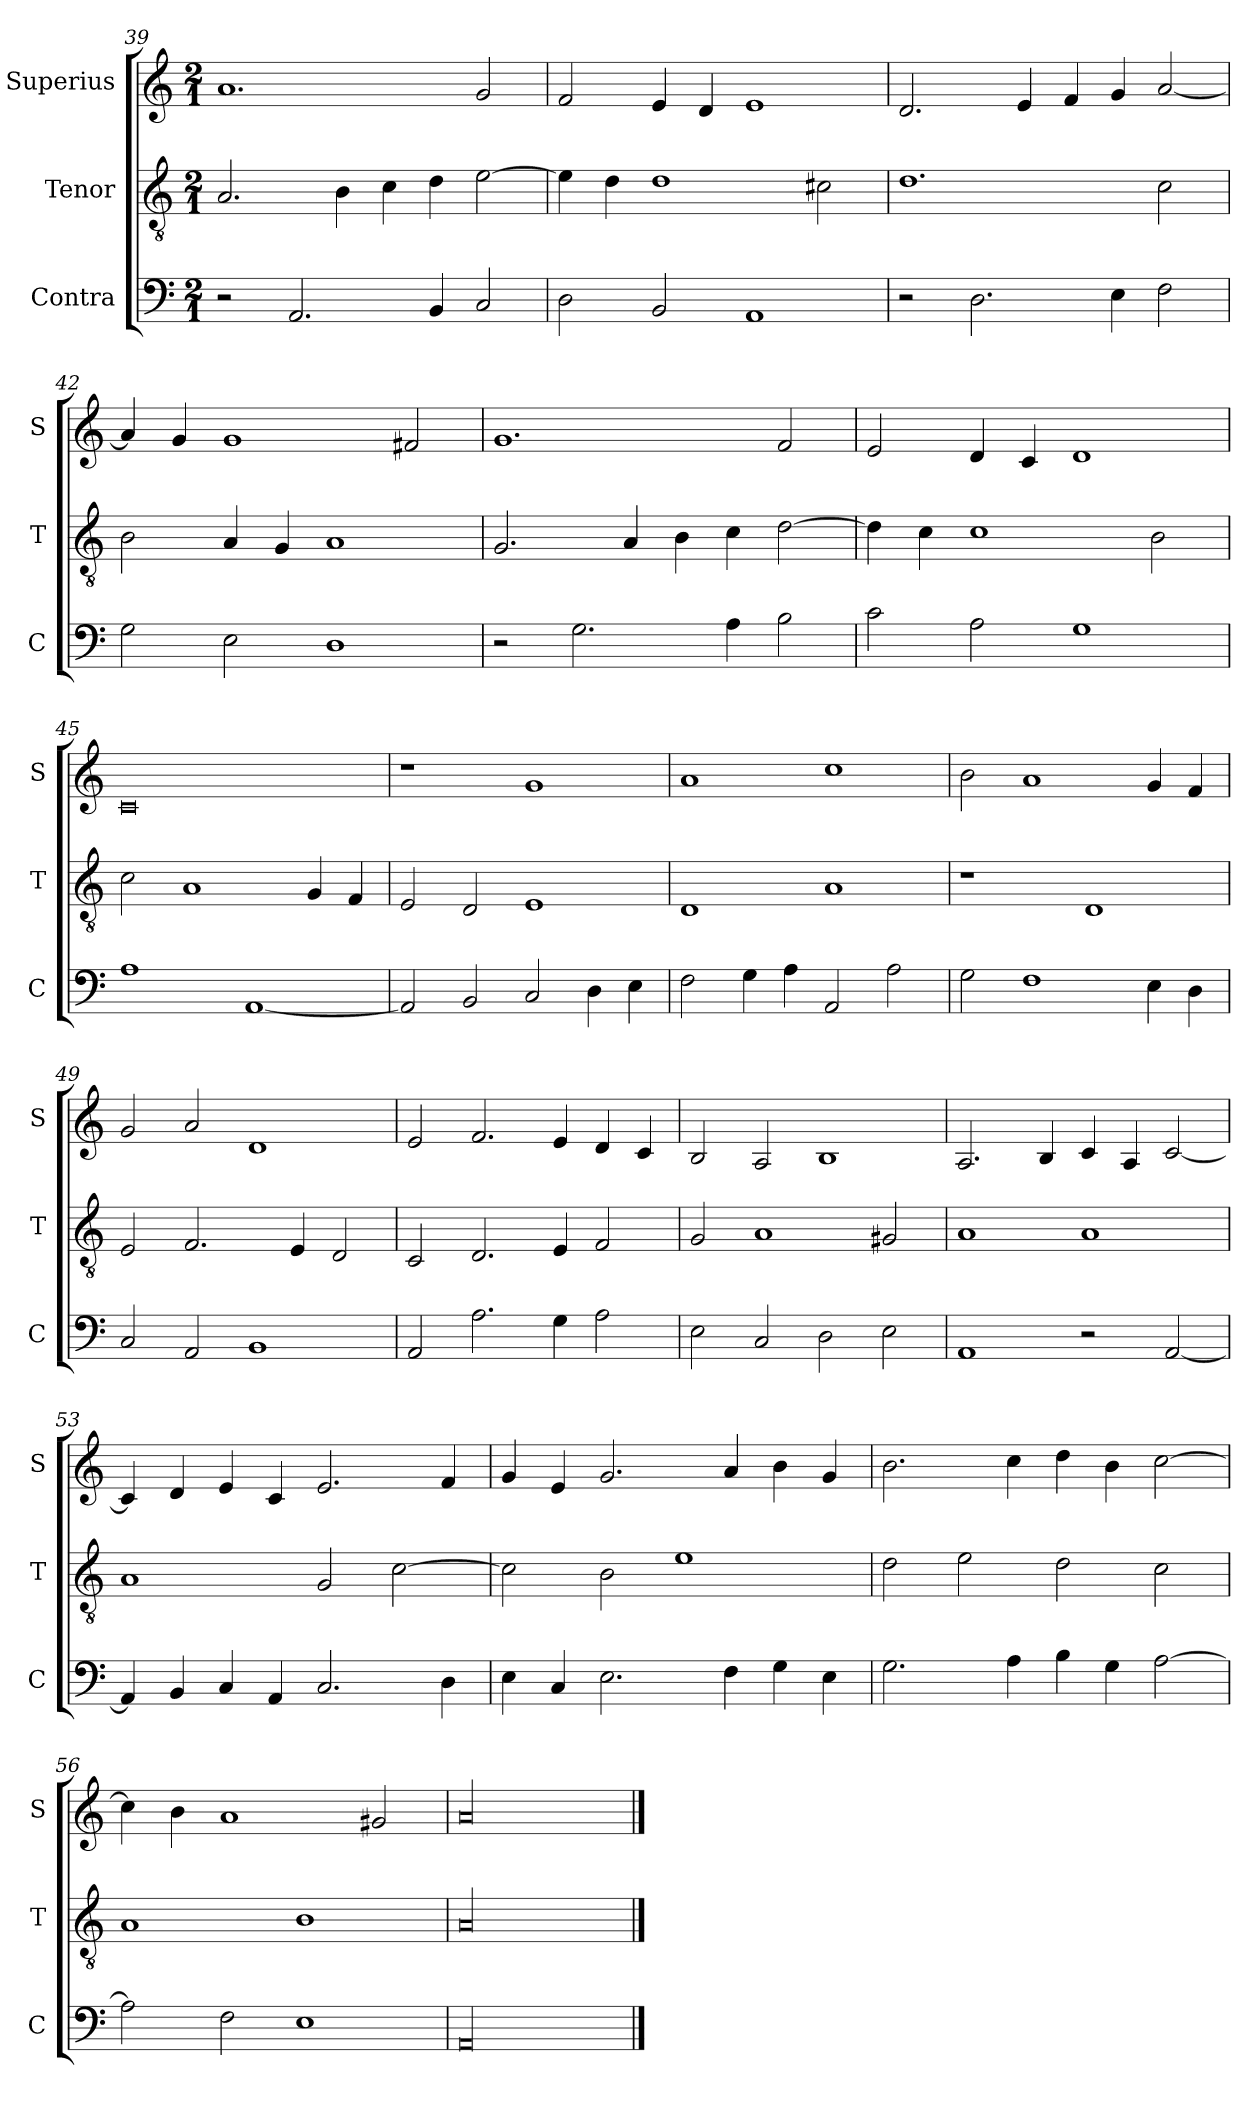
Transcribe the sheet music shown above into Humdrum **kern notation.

**kern	**kern	**kern
*part3	*part2	*part1
*staff3	*staff2	*staff1
*I"Contra	*I"Tenor	*I"Superius
*I'C	*I'T	*I'S
*clefF4	*clefGv2	*clefG2
*k[]	*k[]	*k[]
*M2/1	*M2/1	*M2/1
=39	=39	=39
2r	2.A/	1.a
2.AA/	.	.
.	4B\	.
.	4c\	.
4BB/	4d\	.
2C/	[2e\	2g/
=40	=40	=40
2D\	4e\]	2f/
.	4d\	.
2BB/	1d	4e/
.	.	4d/
1AA	.	1e
.	2c#X\	.
=41	=41	=41
2r	1.d	2.d/
2.D\	.	.
.	.	4e/
.	.	4f/
4E\	.	4g/
2F\	2c\	[2a/
=42	=42	=42
2G\	2B\	4a/]
.	.	4g/
2E\	4A/	1g
.	4G/	.
1D	1A	.
.	.	2f#X/
=43	=43	=43
2r	2.G/	1.g
2.G\	.	.
.	4A/	.
.	4B\	.
4A\	4c\	.
2B\	[2d\	2f/
=44	=44	=44
2c\	4d\]	2e/
.	4c\	.
2A\	1c	4d/
.	.	4c/
1G	.	1d
.	2B\	.
=45	=45	=45
1A	2c\	0c
.	1A	.
[1AA	.	.
.	4G/	.
.	4F/	.
=46	=46	=46
2AA/]	2E/	1r
2BB/	2D/	.
2C/	1E	1g
4D\	.	.
4E\	.	.
=47	=47	=47
2F\	1D	1a
4G\	.	.
4A\	.	.
2AA/	1A	1cc
2A\	.	.
=48	=48	=48
2G\	1r	2b\
1F	.	1a
.	1D	.
4E\	.	4g/
4D\	.	4f/
=49	=49	=49
2C/	2E/	2g/
2AA/	2.F/	2a/
1BB	.	1d
.	4E/	.
.	2D/	.
=50	=50	=50
2AA/	2C/	2e/
2.A\	2.D/	2.f/
4G\	4E/	4e/
2A\	2F/	4d/
.	.	4c/
=51	=51	=51
2E\	2G/	2B/
2C/	1A	2A/
2D\	.	1B
2E\	2G#X/	.
=52	=52	=52
1AA	1A	2.A/
.	.	4B/
2r	1A	4c/
.	.	4A/
[2AA/	.	[2c/
=53	=53	=53
4AA/]	1A	4c/]
4BB/	.	4d/
4C/	.	4e/
4AA/	.	4c/
2.C/	2G/	2.e/
.	[2c\	.
4D\	.	4f/
=54	=54	=54
4E\	2c\]	4g/
4C/	.	4e/
2.E\	2B\	2.g/
.	1e	.
4F\	.	4a/
4G\	.	4b\
4E\	.	4g/
=55	=55	=55
2.G\	2d\	2.b\
.	2e\	.
4A\	.	4cc\
4B\	2d\	4dd\
4G\	.	4b\
[2A\	2c\	[2cc\
=56	=56	=56
2A\]	1A	4cc\]
.	.	4b\
2F\	.	1a
1E	1B	.
.	.	2g#X/
=57	=57	=57
!LO:N:vis=00	!LO:N:vis=00	!LO:N:vis=00
0AA	0A	0a
==	==	==
*-	*-	*-
